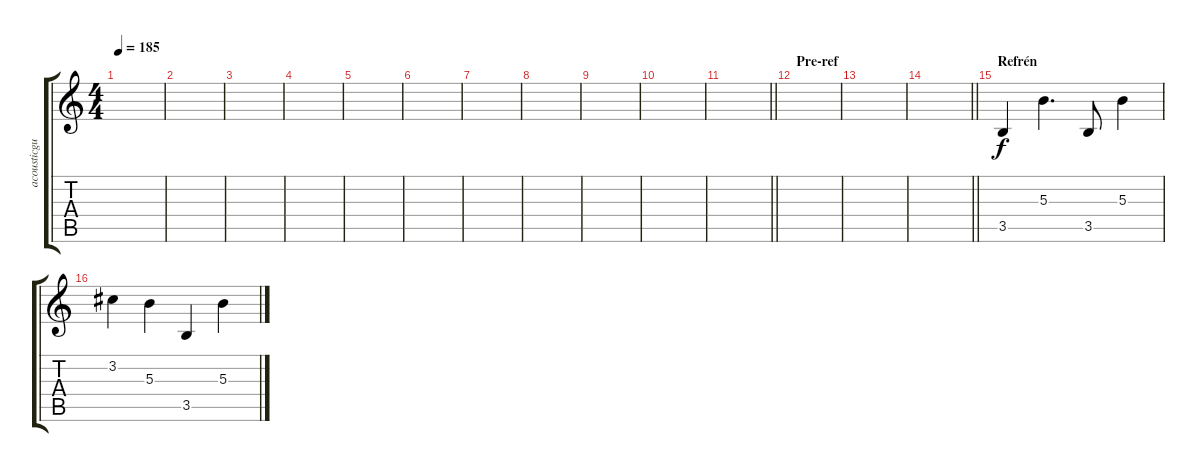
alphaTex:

\track ("acousticguitar" "acousticgu") {instrument acousticguitarsteel}
\staff {score tabs}
\tuning (Eb4 Bb3 Gb3 Db3 Ab2 Db2) {hide}
\ts (4 4)
\tempo 185
\clef g2
\ks c
|
|
|
|
|
|
|
|
|
|
\barLineRight lightlight
|
\section ("" "Pre-ref")
|
|
\barLineRight lightlight
|
\section ("" "Refrén")
3.5.4 5.3.4{d} 3.5.8 5.3.4 |
3.2.4 5.3.4 3.5.4 5.3.4
